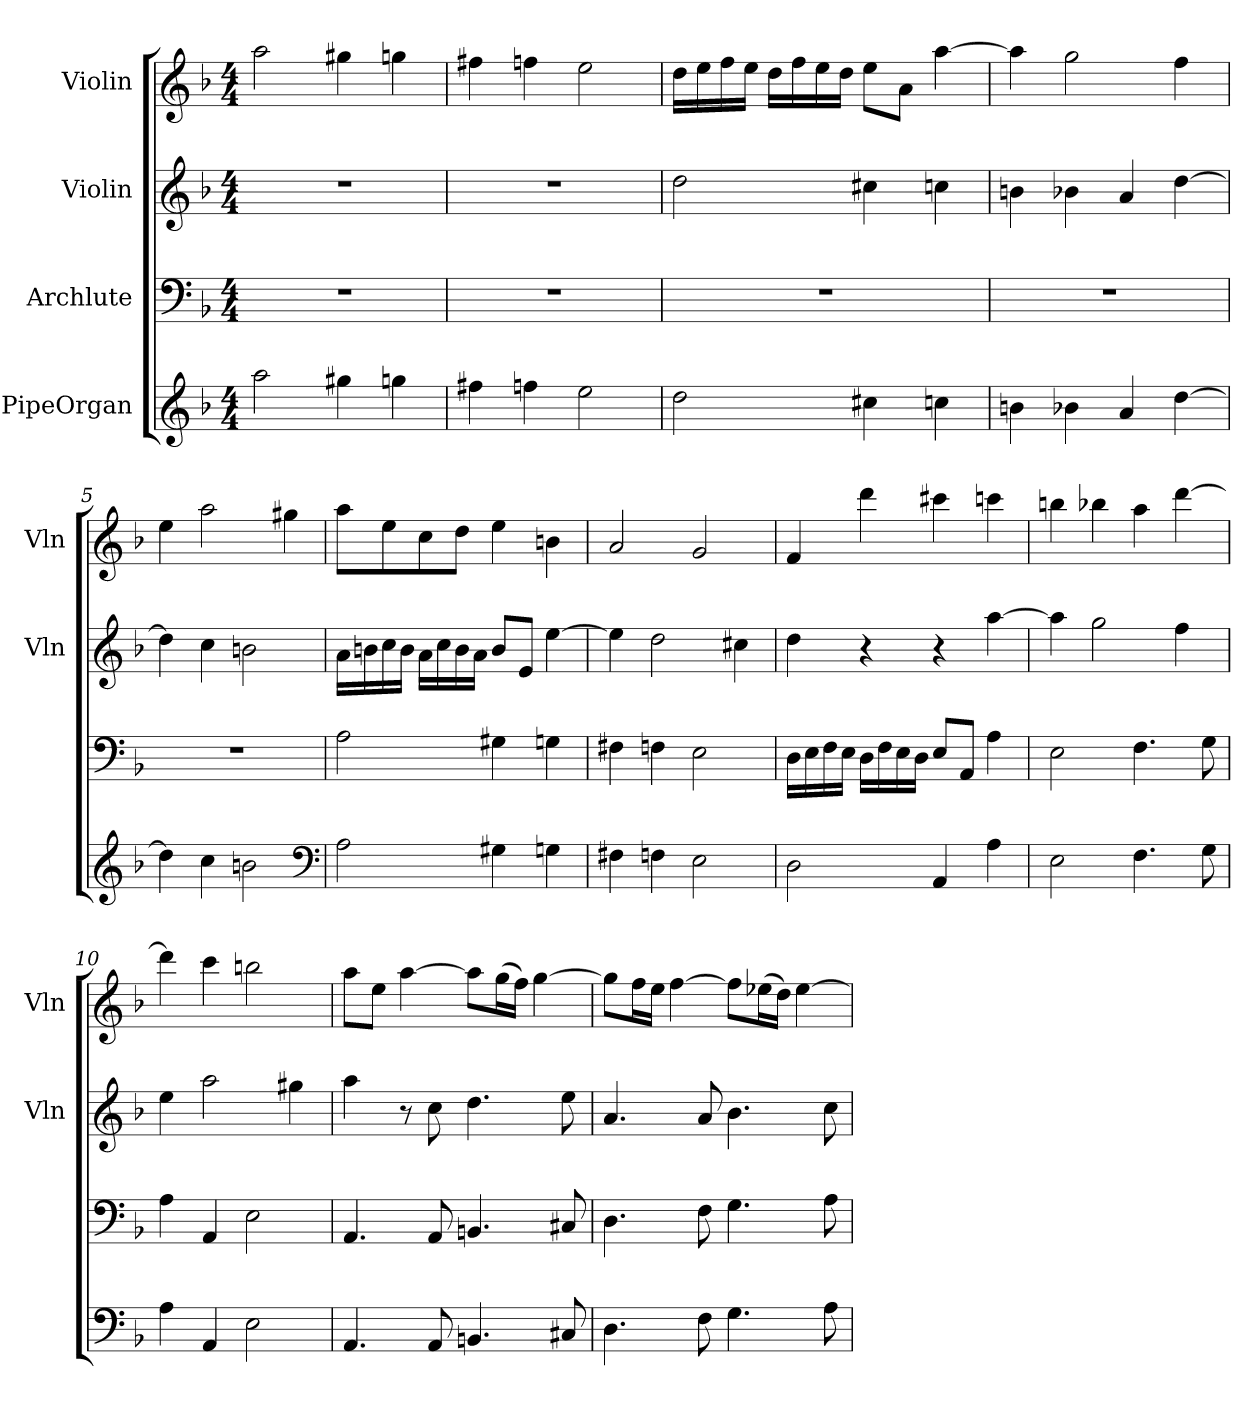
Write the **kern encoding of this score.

**kern	**kern	**kern	**kern
*part4	*part3	*part2	*part1
*staff4	*staff3	*staff2	*staff1
*I"PipeOrgan	*I"Archlute	*I"Violin	*I"Violin
*	*	*I'Vln	*I'Vln
*clefG2	*clefF4	*clefG2	*clefG2
*k[b-]	*k[b-]	*k[b-]	*k[b-]
*d:	*d:	*d:	*d:
*M4/4	*M4/4	*M4/4	*M4/4
*MM66	*MM66	*MM66	*MM66
=1	=1	=1	=1
2aa\	1r	1r	2aa\
4gg#X\	.	.	4gg#X\
4ggn\	.	.	4ggn\
=2	=2	=2	=2
4ff#X\	1r	1r	4ff#X\
4ffn\	.	.	4ffn\
2ee\	.	.	2ee\
=3	=3	=3	=3
2dd\	1r	2dd\	16dd\LL
.	.	.	16ee\
.	.	.	16ff\
.	.	.	16ee\JJ
.	.	.	16dd\LL
.	.	.	16ff\
.	.	.	16ee\
.	.	.	16dd\JJ
4cc#X\	.	4cc#X\	8ee\L
.	.	.	8a\J
4ccn\	.	4ccn\	[4aa\
=4	=4	=4	=4
4bn\	1r	4bn\	4aa\]
4b-X\	.	4b-X\	2gg\
4a/	.	4a/	.
[4dd\	.	[4dd\	4ff\
=5	=5	=5	=5
4dd\]	1r	4dd\]	4ee\
4cc\	.	4cc\	2aa\
2bn\	.	2bn\	.
.	.	.	4gg#X\
*clefF4	*	*	*
=6	=6	=6	=6
2A\	2A\	16a\LL	8aa\L
.	.	16bn\	.
.	.	16cc\	8ee\
.	.	16b\JJ	.
.	.	16a\LL	8cc\
.	.	16cc\	.
.	.	16b\	8dd\J
.	.	16a\JJ	.
4G#X\	4G#X\	8b/L	4ee\
.	.	8e/J	.
4Gn\	4Gn\	[4ee\	4bn\
=7	=7	=7	=7
4F#X\	4F#X\	4ee\]	2a/
4Fn\	4Fn\	2dd\	.
2E\	2E\	.	2g/
.	.	4cc#X\	.
=8	=8	=8	=8
2D\	16D\LL	4dd\	4f/
.	16E\	.	.
.	16F\	.	.
.	16E\JJ	.	.
.	16D\LL	4r	4ddd\
.	16F\	.	.
.	16E\	.	.
.	16D\JJ	.	.
4AA/	8E/L	4r	4ccc#X\
.	8AA/J	.	.
4A\	4A\	[4aa\	4cccn\
=9	=9	=9	=9
2E\	2E\	4aa\]	4bbn\
.	.	2gg\	4bb-X\
4.F\	4.F\	.	4aa\
.	.	4ff\	[4ddd\
8G\	8G\	.	.
=10	=10	=10	=10
4A\	4A\	4ee\	4ddd\]
4AA/	4AA/	2aa\	4ccc\
2E\	2E\	.	2bbn\
.	.	4gg#X\	.
=11	=11	=11	=11
4.AA/	4.AA/	4aa\	8aa\L
.	.	.	8ee\J
.	.	8r	[4aa\
8AA/	8AA/	8cc\	.
4.BBn/	4.BBn/	4.dd\	8aa\L]
.	.	.	(16gg\L
.	.	.	16ff\JJ)
.	.	.	[4gg\
8C#X/	8C#X/	8ee\	.
=12	=12	=12	=12
4.D\	4.D\	4.a/	8gg\L]
.	.	.	16ff\L
.	.	.	16ee\JJ
.	.	.	[4ff\
8F\	8F\	8a/	.
4.G\	4.G\	4.b-\	8ff\L]
.	.	.	(16ee-X\L
.	.	.	16dd\JJ)
.	.	.	[4ee-\
8A\	8A\	8cc\	.
=	=	=	=
*-	*-	*-	*-
